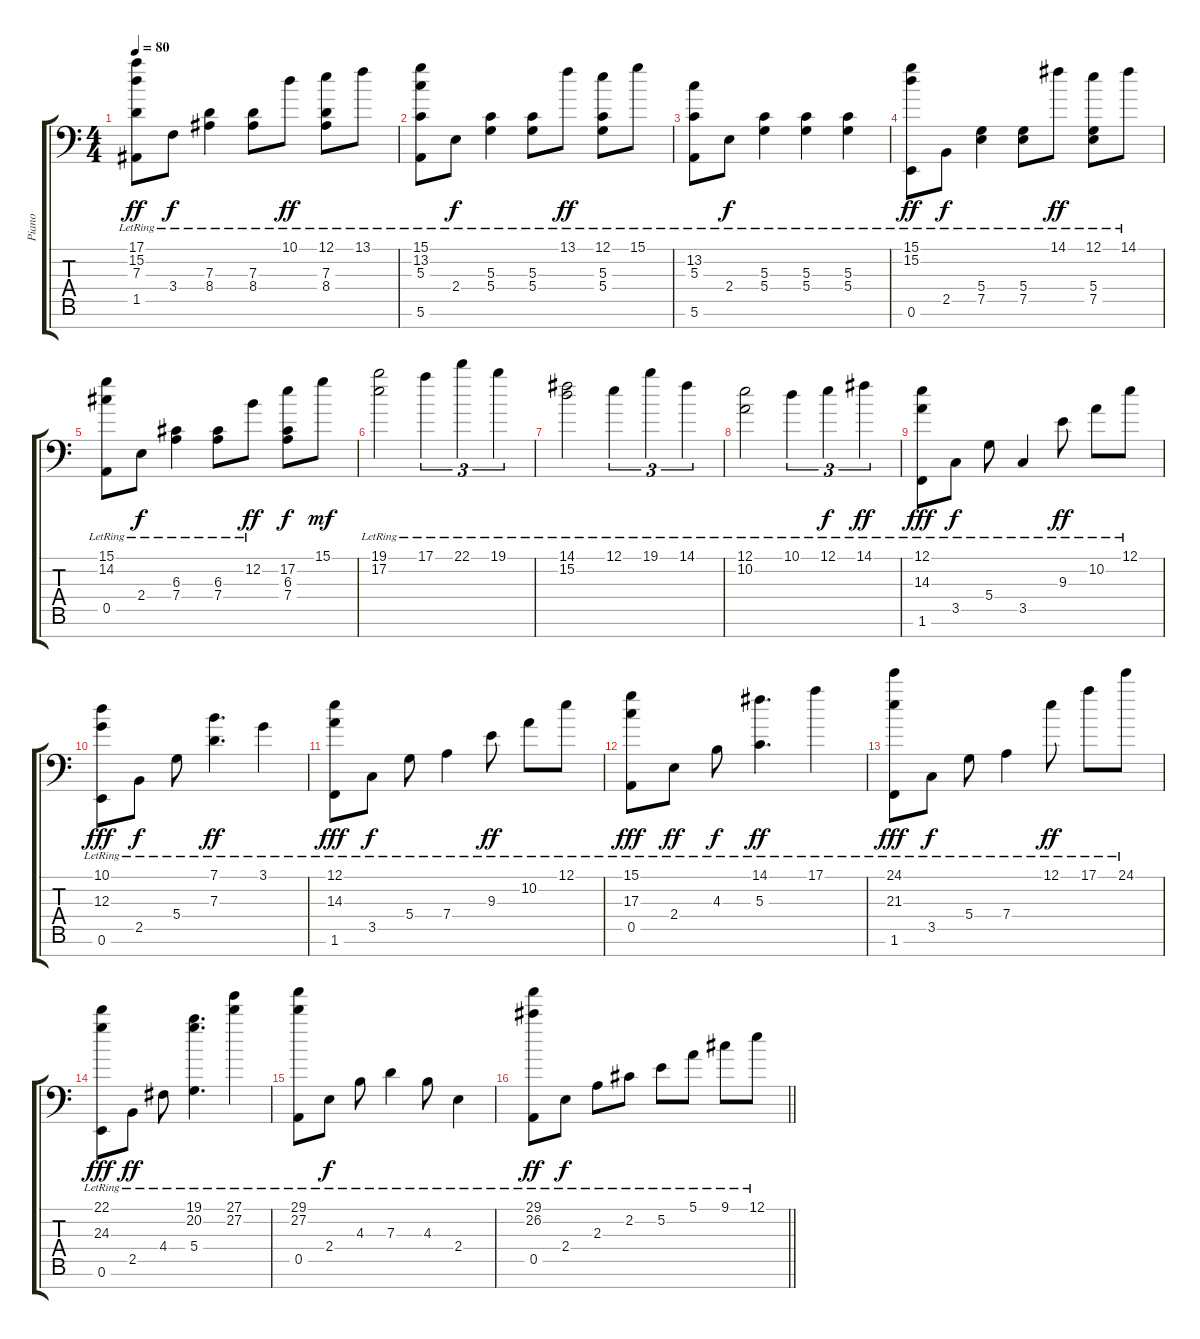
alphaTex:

\track ("Piano" "Piano") {instrument acousticgrandpiano}
\staff {score tabs}
\tuning (E4 B3 G3 D3 A2 E2 A1) {hide}
\ts (4 4)
\tempo 80
\clef f4
\ks c
(17.1{lr} 15.2{lr} 7.3{lr} 1.5{lr}).8{dy ff} 3.4{lr}.8{dy f} (7.3{lr} 8.4).4 (7.3{lr} 8.4{lr}).8 10.1{lr}.8{dy ff} (12.1{lr} 7.3{lr} 8.4{lr}).8 13.1{lr}.8 |
(15.1{lr} 13.2{lr} 5.3{lr} 5.6{lr}).8 2.4{lr}.8{dy f} (5.3{lr} 5.4{lr}).4 (5.3{lr} 5.4{lr}).8 13.1{lr}.8{dy ff} (12.1{lr} 5.3{lr} 5.4{lr}).8 15.1{lr}.8 |
(13.2{lr} 5.3{lr} 5.6{lr}).8 2.4{lr}.8{dy f} (5.3{lr} 5.4{lr}).4 (5.3{lr} 5.4{lr}).4 (5.3{lr} 5.4{lr}).4 |
(15.1{lr} 15.2{lr} 0.6{lr}).8{dy ff} 2.5{lr}.8{dy f} (5.4{lr} 7.5{lr}).4 (5.4{lr} 7.5{lr}).8 14.1{lr}.8{dy ff} (12.1{lr} 5.4{lr} 7.5{lr}).8 14.1{lr}.8 |
(15.1{lr} 14.2{lr} 0.5{lr}).8 2.4{lr}.8{dy f} (6.3{lr} 7.4{lr}).4 (6.3{lr} 7.4{lr}).8 12.2{lr}.8{dy ff} (17.2 6.3 7.4).8{dy f} 15.1.8{dy mf} |
(19.1{lr} 17.2{lr}).2 17.1{lr}.4{tu (3 2)} 22.1{lr}.4{tu (3 2)} 19.1{lr}.4{tu (3 2)} |
(14.1{lr} 15.2{lr}).2 12.1{lr}.4{tu (3 2)} 19.1{lr}.4{tu (3 2)} 14.1{lr}.4{tu (3 2)} |
(12.1{lr} 10.2{lr}).2 10.1{lr}.4{tu (3 2)} 12.1{lr}.4{tu (3 2) dy f} 14.1{lr}.4{tu (3 2) dy ff} |
(12.1 14.3{lr} 1.6{lr}).8{dy fff} 3.5{lr}.8{dy f} 5.4{lr}.8 3.5{lr}.4 9.3{lr}.8{dy ff} 10.2{lr}.8 12.1{lr}.8 |
(10.1{lr} 12.3{lr} 0.6{lr}).8{dy fff} 2.5{lr}.8{dy f} 5.4{lr}.8 (7.1{lr} 7.3{lr}).4{d dy ff} 3.1{lr}.4 |
(12.1{lr} 14.3{lr} 1.6{lr}).8{dy fff} 3.5{lr}.8{dy f} 5.4{lr}.8 7.4{lr}.4 9.3{lr}.8{dy ff} 10.2{lr}.8 12.1{lr}.8 |
(15.1{lr} 17.3{lr} 0.5{lr}).8{dy fff} 2.4{lr}.8{dy ff} 4.3{lr}.8{dy f} (14.1{lr} 5.3{lr}).4{d dy ff} 17.1{lr}.4 |
(24.1{lr} 21.3{lr} 1.6{lr}).8{dy fff} 3.5{lr}.8{dy f} 5.4{lr}.8 7.4{lr}.4 12.1{lr}.8{dy ff} 17.1{lr}.8 24.1{lr}.8 |
(22.1{lr} 24.3{lr} 0.6{lr}).8{dy fff} 2.5{lr}.8{dy ff} 4.4{lr}.8 (19.1{lr} 20.2{lr} 5.4{lr}).4{d} (27.1{lr} 27.2{lr}).4 |
(29.1{lr} 27.2{lr} 0.5{lr}).8 2.4{lr}.8{dy f} 4.3{lr}.8 7.3{lr}.4 4.3{lr}.8 2.4{lr}.4 |
\barLineRight lightlight
(29.1{lr} 26.2{lr} 0.5{lr}).8{dy ff} 2.4{lr}.8{dy f} 2.3{lr}.8 2.2{lr}.8 5.2{lr}.8 5.1{lr}.8 9.1{lr}.8 12.1{lr}.8
